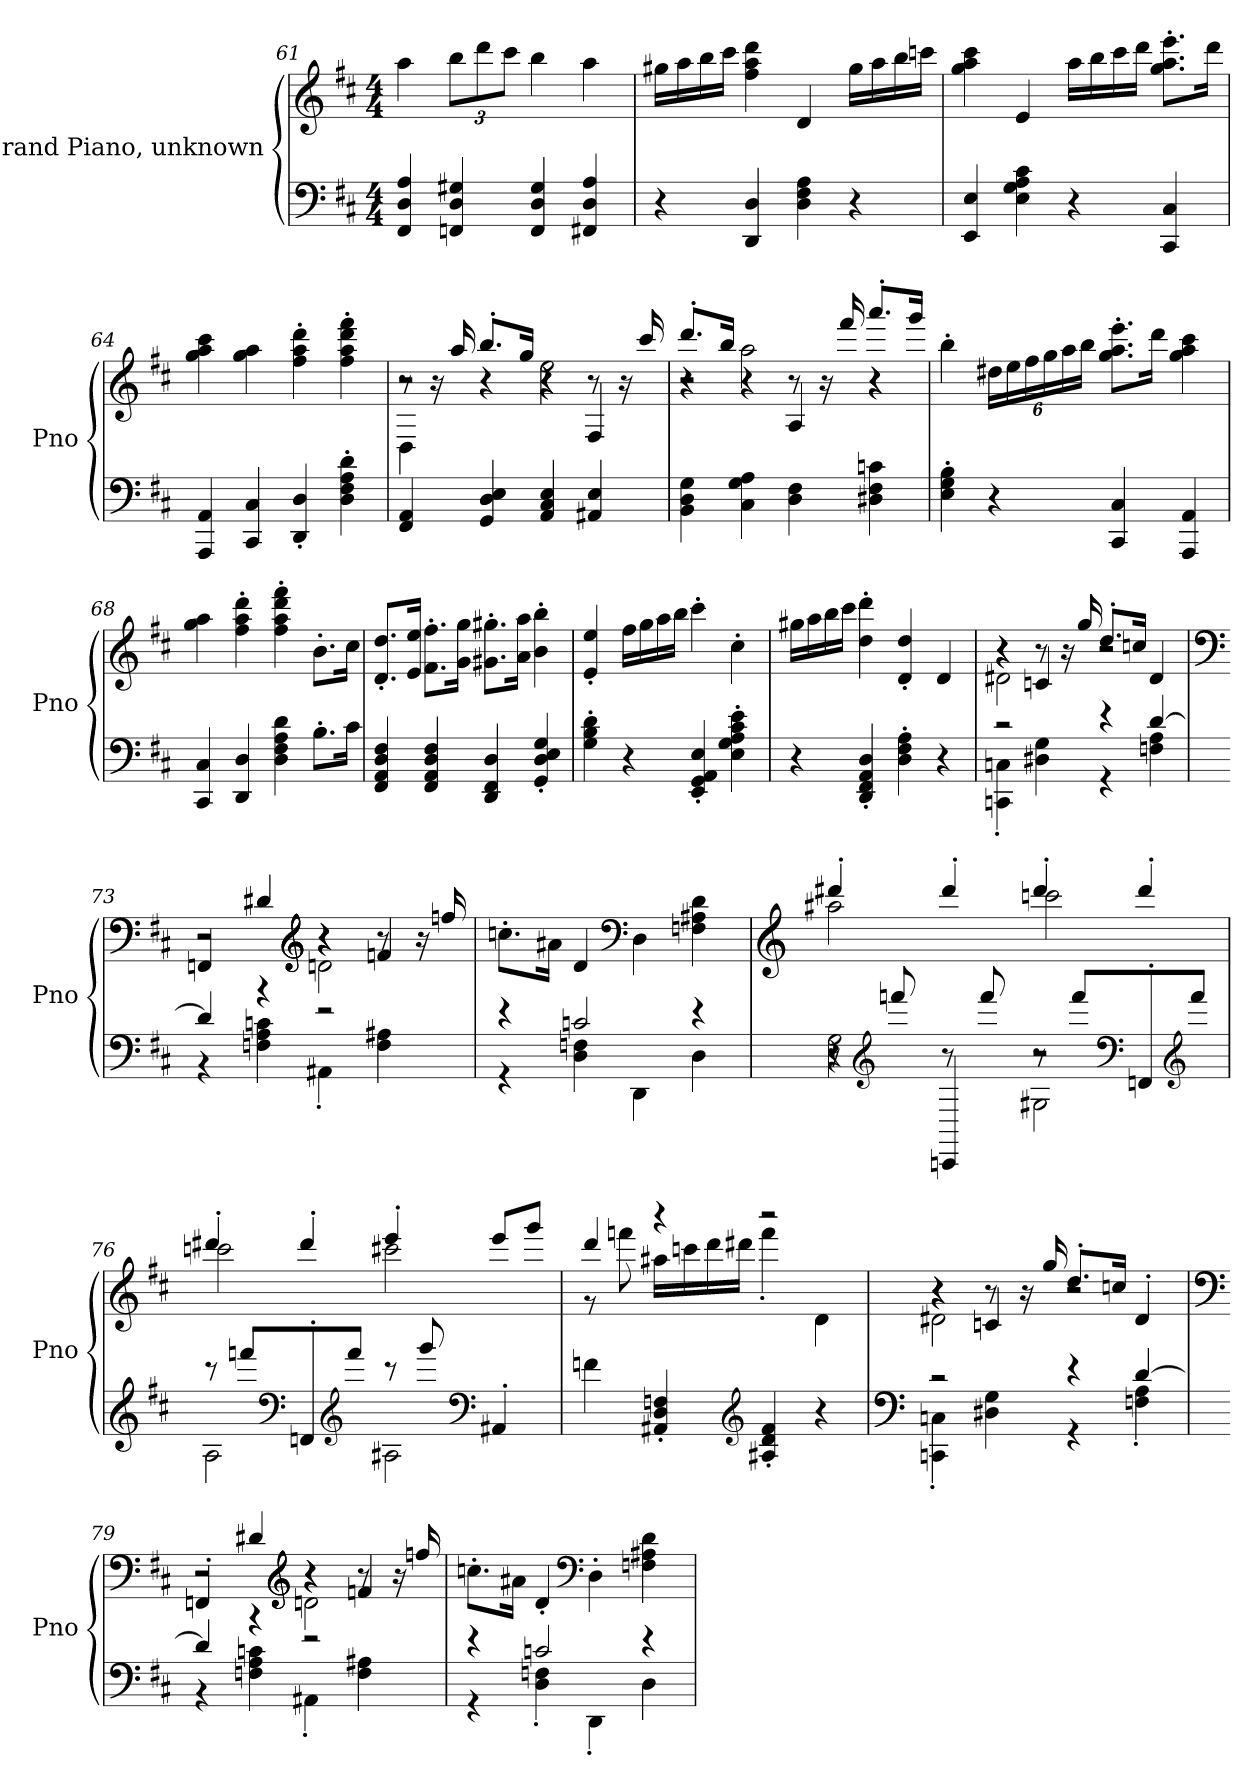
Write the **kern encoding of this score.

**kern	**kern
*part1	*part1
*staff2	*staff1
*I"Grand Piano, unknown	*
*I'Pno	*
*clefF4	*clefG2
*k[f#c#]	*k[f#c#]
*M4/4	*M4/4
=61	=61
4FF#/ 4D/ 4A/	4aa\
*	*Xbrackettup
4FFn/ 4D/ 4G#X/	12bb\L
.	12ddd\
.	12ccc#\J
4FF/ 4D/ 4G#/	4bb\
4FF#X/ 4D/ 4A/	4aa\
=62	=62
4r	16gg#X\LL
.	16aa\
.	16bb\
.	16ccc#\JJ
4DD/ 4D/	4ff#\ 4aa\ 4ddd\
4D\ 4F#\ 4A\	4d/
4r	16gg#\LL
.	16aa\
.	16bb\
.	16cccn\JJ
=63	=63
4EE/ 4E/	4gg\ 4aa\ 4ccc#\
4E\ 4G\ 4A\ 4c#\	4e/
4r	16aa\LL
.	16bb\
.	16ccc#\
.	16ddd\JJ
4CC#/ 4C#/	8.gg\' 8.aa\' 8.eee\'L
.	16ddd\Jk
!!LO:LB:g=z
=64	=64
4AAA/ 4AA/	4gg\ 4aa\ 4ccc#\
4CC#/ 4C#/	4gg\ 4aa\
4DD/' 4D/'	4ff#\' 4aa\' 4ddd\'
4D\' 4F#\' 4A\' 4d\'	4ff#\' 4aa\' 4ddd\' 4fff#\'
=65	=65
*	*^
*	*	*^
4FF#/ 4AA/	8r	4D\	2r
.	16r	.	.
.	16aa/	.	.
4GG/ 4D/ 4E/	8.bb'/L	4r	.
.	16gg/Jk	.	.
4AA/ 4C#/ 4E/	4r	2ee\	4r
4AA#X/ 4E/	8r	.	4F#/
.	16r	.	.
.	16ccc#/	.	.
=66	=66	=66	=66
4BB\ 4D\ 4G\	8.ddd'/L	4r	2r
.	16bb/Jk	.	.
4C#\ 4G\ 4A\	4r	2aa\	.
4D\ 4F#\	8r	.	4A/
.	16r	.	.
.	16fff#/	.	.
4D#X\ 4F#\ 4cn\	8.aaa'/L	4r	4r
.	16ggg/Jk	.	.
*	*v	*v	*v
=67	=67
4E\' 4G\' 4B\'	4bb'\
4r	24dd#X\LL
.	24ee\
.	24ff#\
.	24gg\
.	24aa\
.	24bb\JJ
4CC#/ 4C#/	8.gg\' 8.aa\' 8.eee\'L
.	16ddd\Jk
4AAA/ 4AA/	4gg\ 4aa\ 4ccc#\
!!LO:LB:g=z
=68	=68
4CC#/ 4C#/	4gg\ 4aa\
4DD/ 4D/	4ff#\' 4aa\' 4ddd\'
4D\ 4F#\ 4A\ 4d\	4ff#\' 4aa\' 4ddd\' 4fff#\'
8.B'\L	8.b'\L
16c#\Jk	16cc#\Jk
=69	=69
4FF#/ 4AA/ 4D/ 4F#/	8.d/' 8.dd/'L
.	16e/ 16ee/Jk
4FF#/ 4AA/ 4D/ 4F#/	8.f#\' 8.ff#\'L
.	16g\ 16gg\Jk
4DD/ 4FF#/ 4D/	8.g#X\' 8.gg#X\'L
.	16a\ 16aa\Jk
4GG/' 4D/' 4E/' 4G/'	4b\' 4bb\'
=70	=70
4G\' 4B\' 4d\'	4e/' 4ee/'
4r	16ff#\LL
.	16gg\
.	16aa\
.	16bb\JJ
4EE/' 4GG/' 4AA/' 4E/'	4ccc#'\
4E\' 4G\' 4A\' 4c#\' 4e\'	4cc#'\
=71	=71
4r	16gg#X\LL
.	16aa\
.	16bb\
.	16ccc#\JJ
4DD/' 4FF#/' 4AA/' 4D/'	4dd\' 4ddd\'
4D\' 4F#\' 4A\'	4d/' 4dd/'
4r	4d/
!!LO:LB:g=z
=72	=72
*^	*^
*	*	*	*^
2r	4CCn\' 4Cn\'	4r	2d#X\	4r
.	4D#X\ 4G\	8r	.	4cn/
.	.	16r	.	.
.	.	16gg/	.	.
4r	4r	8.dd'/L	2r	2r
.	.	16ccn/Jk	.	.
[4d/	4Fn\ 4A\	4d#/	.	.
=73	=73	=73	=73	=73
*	*	*clefF4	*	*
4d/]	4r	2r	2r	4FFn/
4r	4Fn\ 4A\ 4cn\	.	.	4d#X/
*	*	*clefG2	*	*
2r	4AA#X'\	4r	2dn\	4r
.	4F\ 4A#X\	4fn/	.	8r
.	.	.	.	16r
.	.	.	.	16ffn/
*	*	*v	*v	*v
=74	=74	=74
4r	4r	8.ccn'\L
.	.	16a#X\Jk
2cn/	4D\ 4Fn\	4d/
*	*	*clefF4
.	4DD\	4D\
4r	4D\	4Fn\ 4A#X\ 4d\
*v	*v	*
!!LO:LB:g=z
=75	=75
*	*clefG2
*^	*^
*	*^	*	*
8r	2G\	4r	4ddd#X'/	2aa#X\
*clefG2	*	*	*	*
8fffn/	.	.	.	.
8r	.	4CCn/	4ddd#'/	.
8fff/	.	.	.	.
8r	2G#X\	2r	4ddd#'/	2cccn\
8fff/L	.	.	.	.
*clefF4	*	*	*	*
8FFn'/	.	.	4ddd#'/	.
*clefG2	*	*	*	*
8fff/J	.	.	.	.
*	*v	*v	*	*
=76	=76	=76	=76
8r	2A\	4ddd#X'/	2cccn\
8fffn/L	.	.	.
*clefF4	*	*	*
8FFn'/	.	4ddd#'/	.
*clefG2	*	*	*
8fff/J	.	.	.
8r	2A#X\	4eee'/	2ccc#X\
8ggg/	.	.	.
*clefF4	*	*	*
4AA#X'/	.	8eee/L	.
.	.	8ggg/J	.
*v	*v	*	*
=77	=77	=77
4fn\	4ddd/	8r
.	.	8fffn\
4AA#X/' 4D/' 4Fn/'	4r	16aa#X\LL
.	.	16cccn\
.	.	16ddd\
.	.	16ddd#X\JJ
*clefG2	*	*
4A#X/' 4d/' 4f/'	2r	4fff'\
4r	.	4d\
*	*v	*v
!!LO:LB:g=z
=78	=78
*clefF4	*
*^	*^
*	*	*	*^
2r	4CCn\' 4Cn\'	4r	2d#X\	4r
.	4D#X\ 4G\	8r	.	4cn/
.	.	16r	.	.
.	.	16gg/	.	.
4r	4r	8.dd'/L	2r	2r
.	.	16ccn/Jk	.	.
[4d/	4Fn\' 4A\'	4d#'/	.	.
=79	=79	=79	=79	=79
*	*	*clefF4	*	*
4d/]	4r	2r	2r	4FFn'/
4r	4Fn\ 4A\ 4cn\	.	.	4d#X/
*	*	*clefG2	*	*
2r	4AA#X'\	4r	2dn\	4r
.	4F\ 4A#X\	4fn/	.	8r
.	.	.	.	16r
.	.	.	.	16ffn/
*	*	*v	*v	*v
=80	=80	=80
4r	4r	8.ccn'\L
.	.	16a#X\Jk
2cn/	4D\' 4Fn\'	4d'/
*	*	*clefF4
.	4DD'\	4D'\
4r	4D\	4Fn\ 4A#X\ 4d\
*v	*v	*
=	=
*-	*-
